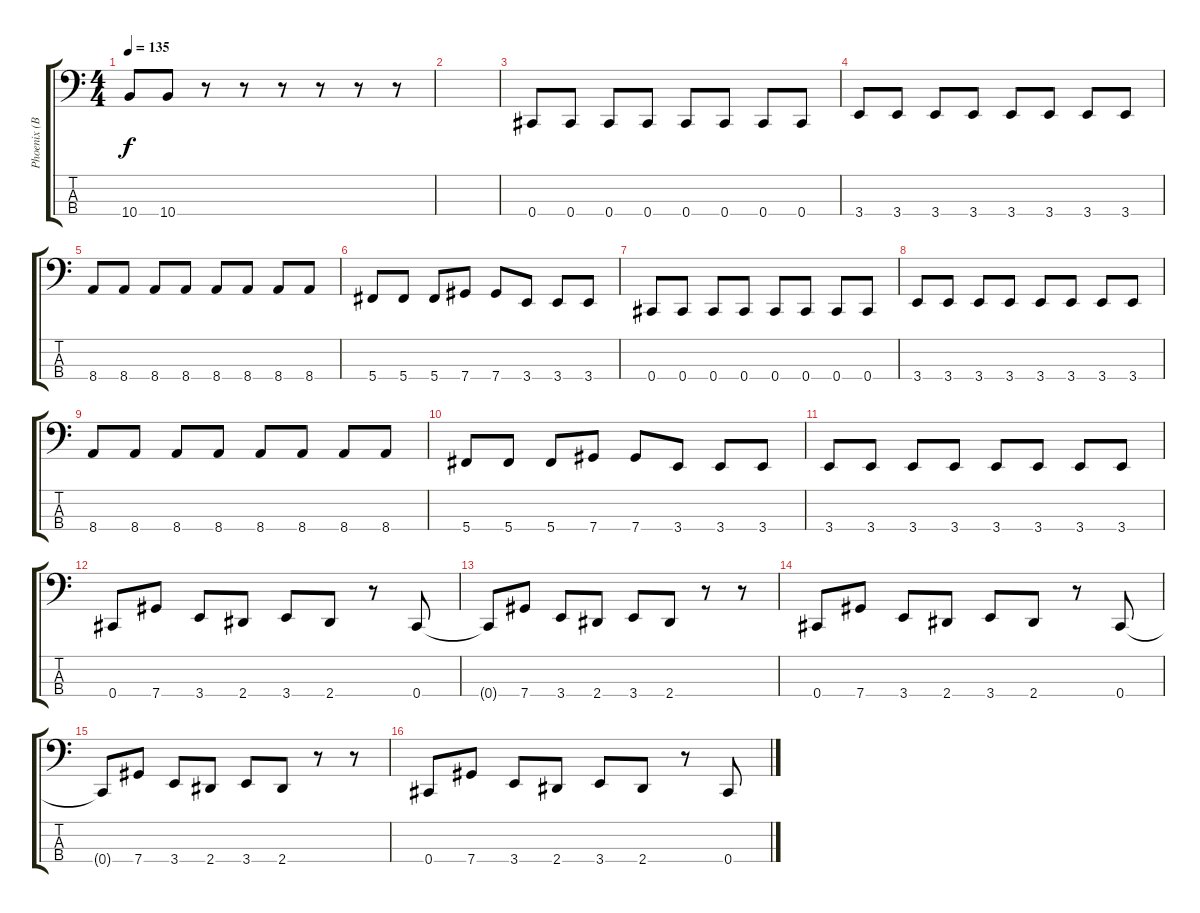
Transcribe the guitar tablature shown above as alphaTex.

\track ("Phoenix (Bass)" "Phoenix (B") {instrument electricbassfinger}
\staff {score tabs}
\tuning (Gb2 Db2 Ab1 Db1) {hide}
\ts (4 4)
\tempo 135
\clef f4
\ks c
10.4.8{dy f} 10.4.8 r.8 r.8 r.8 r.8 r.8 r.8 |
|
0.4.8 0.4.8 0.4.8 0.4.8 0.4.8 0.4.8 0.4.8 0.4.8 |
3.4.8 3.4.8 3.4.8 3.4.8 3.4.8 3.4.8 3.4.8 3.4.8 |
8.4.8 8.4.8 8.4.8 8.4.8 8.4.8 8.4.8 8.4.8 8.4.8 |
5.4.8 5.4.8 5.4.8 7.4.8 7.4.8 3.4.8 3.4.8 3.4.8 |
0.4.8 0.4.8 0.4.8 0.4.8 0.4.8 0.4.8 0.4.8 0.4.8 |
3.4.8 3.4.8 3.4.8 3.4.8 3.4.8 3.4.8 3.4.8 3.4.8 |
8.4.8 8.4.8 8.4.8 8.4.8 8.4.8 8.4.8 8.4.8 8.4.8 |
5.4.8 5.4.8 5.4.8 7.4.8 7.4.8 3.4.8 3.4.8 3.4.8 |
3.4.8 3.4.8 3.4.8 3.4.8 3.4.8 3.4.8 3.4.8 3.4.8 |
0.4.8 7.4.8 3.4.8 2.4.8 3.4.8 2.4.8 r.8 0.4.8 |
0.4{t}.8 7.4.8 3.4.8 2.4.8 3.4.8 2.4.8 r.8 r.8 |
0.4.8 7.4.8 3.4.8 2.4.8 3.4.8 2.4.8 r.8 0.4.8 |
0.4{t}.8 7.4.8 3.4.8 2.4.8 3.4.8 2.4.8 r.8 r.8 |
0.4.8 7.4.8 3.4.8 2.4.8 3.4.8 2.4.8 r.8 0.4.8
